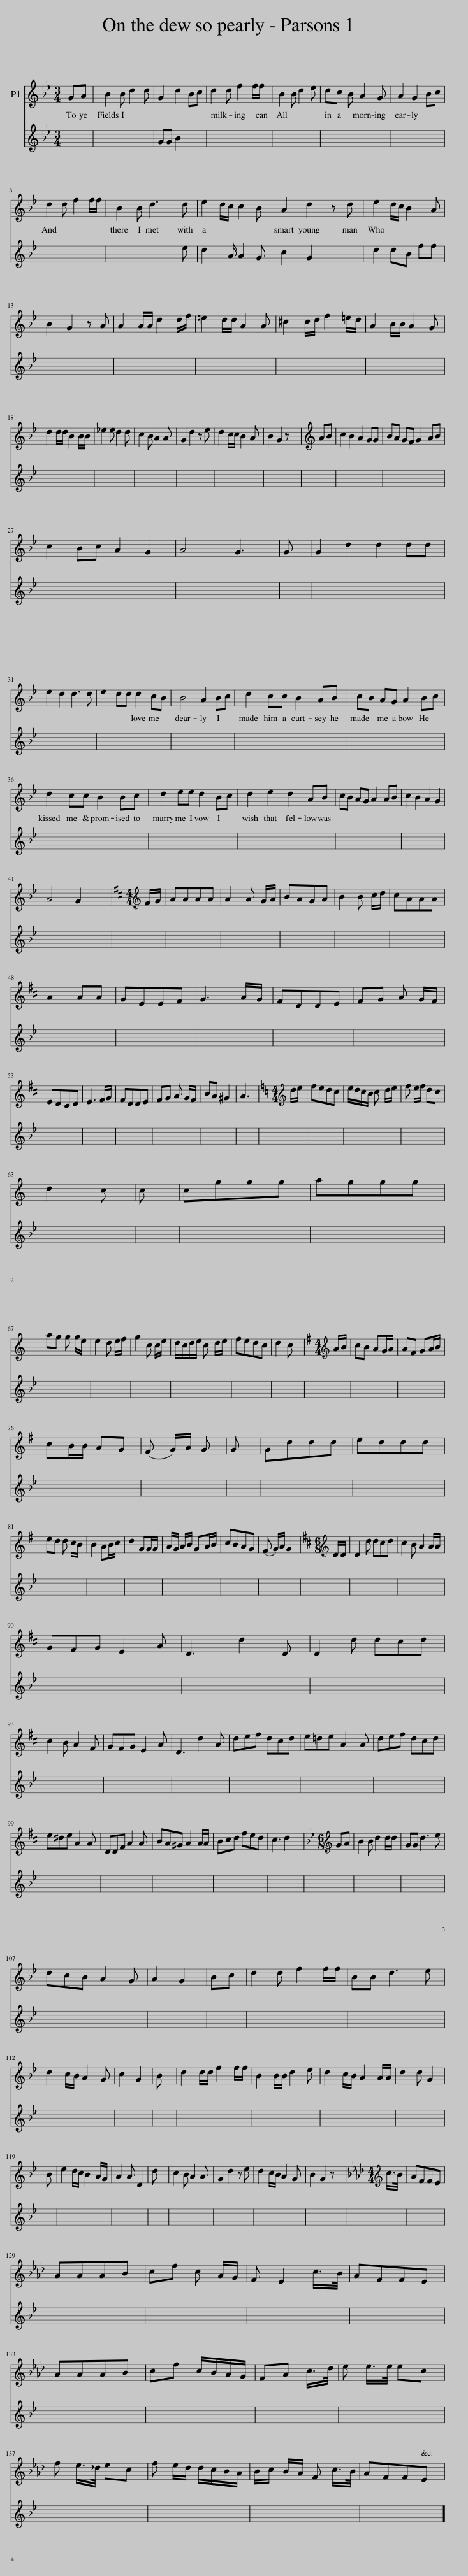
X:1
%%score 1 2
L:1/8
M:3/4
I:linebreak $
K:Bb
V:1 treble
V:2 treble
V:1
 GA | B2 B d2 d | G2 d2 Bc | d2 d f2 f/f/ | B2 B d2 e | %5
 dc B A2 G | A2 G2 Bc |$ d2 d f2 f/f/ | B2 B d3 d | e2 d/c/ c2 B | %10
 A2 d2 z d | e2 d/c/ B2 A |$ B2 G2 z A | A2 A/A/ d2 d/f/ | =e2 d/d/ A2 A | %15
 ^c2 c/d/ f2 =e/d/ | A2 B/B/ A2 G |$ d2 d/d/ B2 B/B/ | _e2 e d2 d | c2 B A2 A | %20
 G2 d2 z e | d2 c/c/ B2 A | B2 G2 z x | AB | c2 B2 A2 GG | %25
 BA GF G2 AB |$ c2 Bc A2 G2 | A4 G3 | G | G2 d2 d2 dd |$ %30
 e2 d2 d3 d | e2 dd d2 cB | B4 A2 Bc | d2 cc B2 AB | cB AG A2 Bc |$ %35
 d2 cc B2 Bc | d2 ee d2 Bc | d2 e2 d2 AB | cB AG A2 AB | c2 B2 A2 G2 |$ %40
 A4 G2 x2 |[K:D][M:4/4][K:treble] F/G/ | AAAA | A2 A G/A/ | BAGA | %45
 B2 B c/d/ | cAAA |$ A2 AA | GEEF | G3 A/G/ | %50
 FDDE | FG A G/F/ |$ EDCD | E3 F/G/ | FDDE | %55
 FG A G/F/ | BA ^G2 | A3 x |[K:C][M:4/4][K:treble] d/e/ | fedc | %60
 e/d/c/B/ c d/e/ | f e/f/ dc |$ d2 c | c | cggg | %65
 aggg |$ ag g g/e/ | e2 d e/f/ | g2 c c/e/ | d/c/d/e/ c d/e/ | %70
 fedc | d2 c x |[K:G][M:4/4][K:treble] A/B/ | cB AG/A/ | AF GA/B/ |$ %75
 cB/B/ AG | (F G/)A/ G | G | Gddd | eddd |$ %80
 ed d c/B/ | B2 AB/c/ | d2 GG/G/ | A/G/ A/B/ GA/B/ | cBAG | %85
 (F G/)A/ G2 |[K:D][M:6/8][K:treble] D/D/ | D2 d dcd | c2 B A2 A/A/ |$ GFG E2 A | %90
 D3 d2 D | D2 d dcd |$ c2 B A2 F | GFG E2 A | D3 d2 A | %95
 def dcd | e=de A2 A | def dcd |$ e^de A2 A | DDF A2 A | %100
 BA^G A2 A/A/ | Bcd fed | c3 d2 x |[K:Bb][M:6/8][K:treble] GA | B2 B d2 d/d/ | %105
 GG d3 e |$ dcB A2 G | A2 G2 | Bc | d2 d f2 f/f/ | %110
 BB d3 e |$ d2 c/B/ A2 G | c2 G2 | B | d2 d/d/ f2 f/f/ | %115
 B2 B/B/ d2 e | d2 c/B/ A2 A/A/ | d2 d G2 |$ B | e2 d/c/ B2 A/G/ | %120
 A2 A D2 | d | c2 B A2 A | G2 d2 z e | d2 c/B/ A2 G | %125
 B2 G2 z x |[K:Ab][M:4/4][K:treble] c/>B/ | AFFE |$ AAAB | cf c A/G/ | %130
 F E2 c/>B/ | AFFE |$ AAAB | cf c/B/A/G/ | FA c/>d/ | %135
 e e/>e/ ec |$ f e/>_d/ ec | f e/d/ d/c/B/A/ | B/c/ B/A/ F c/>B/ | AFFE | %140
V:2
 x2 | x6 | GG B2 x2 | x6 | x6 | %5
 x6 | x6 |$ x6 | x4 x2 e | d2 x/ A/ A2 G | %10
 c2 G2 x2 | d2 dB ff |$ x6 | x6 | x6 | %15
 x6 | x6 |$ x6 | x6 | x6 | %20
 x6 | x6 | x6 | x2 | x8 | %25
 x8 |$ x8 | x7 | x | x8 |$ %30
 x8 | x8 | x8 | x8 | x8 |$ %35
 x8 | x8 | x8 | x8 | x8 |$ %40
 x8 | x | x4 | x4 | x4 | %45
 x4 | x4 |$ x4 | x4 | x4 | %50
 x4 | x4 |$ x4 | x4 | x4 | %55
 x4 | x4 | x4 | x | x4 | %60
 x4 | x4 |$ x3 | x | x4 | %65
 x4 |$ x4 | x4 | x4 | x4 | %70
 x4 | x4 | x | x4 | x4 |$ %75
 x4 | x3 | x | x4 | x4 |$ %80
 x4 | x4 | x4 | x4 | x4 | %85
 x4 | x | x6 | x6 |$ x6 | %90
 x6 | x6 |$ x6 | x6 | x6 | %95
 x6 | x6 | x6 |$ x6 | x6 | %100
 x6 | x6 | x6 | x2 | x6 | %105
 x6 |$ x6 | x4 | x2 | x6 | %110
 x6 |$ x6 | x4 | x | x6 | %115
 x6 | x6 | x5 |$ x | x6 | %120
 x5 | x | x6 | x6 | x6 | %125
 x6 | x | x4 |$ x4 | x4 | %130
 x4 | x4 |$ x4 | x4 | x3 | %135
 x4 |$ x4 | x4 | x4 | x4 | %140
